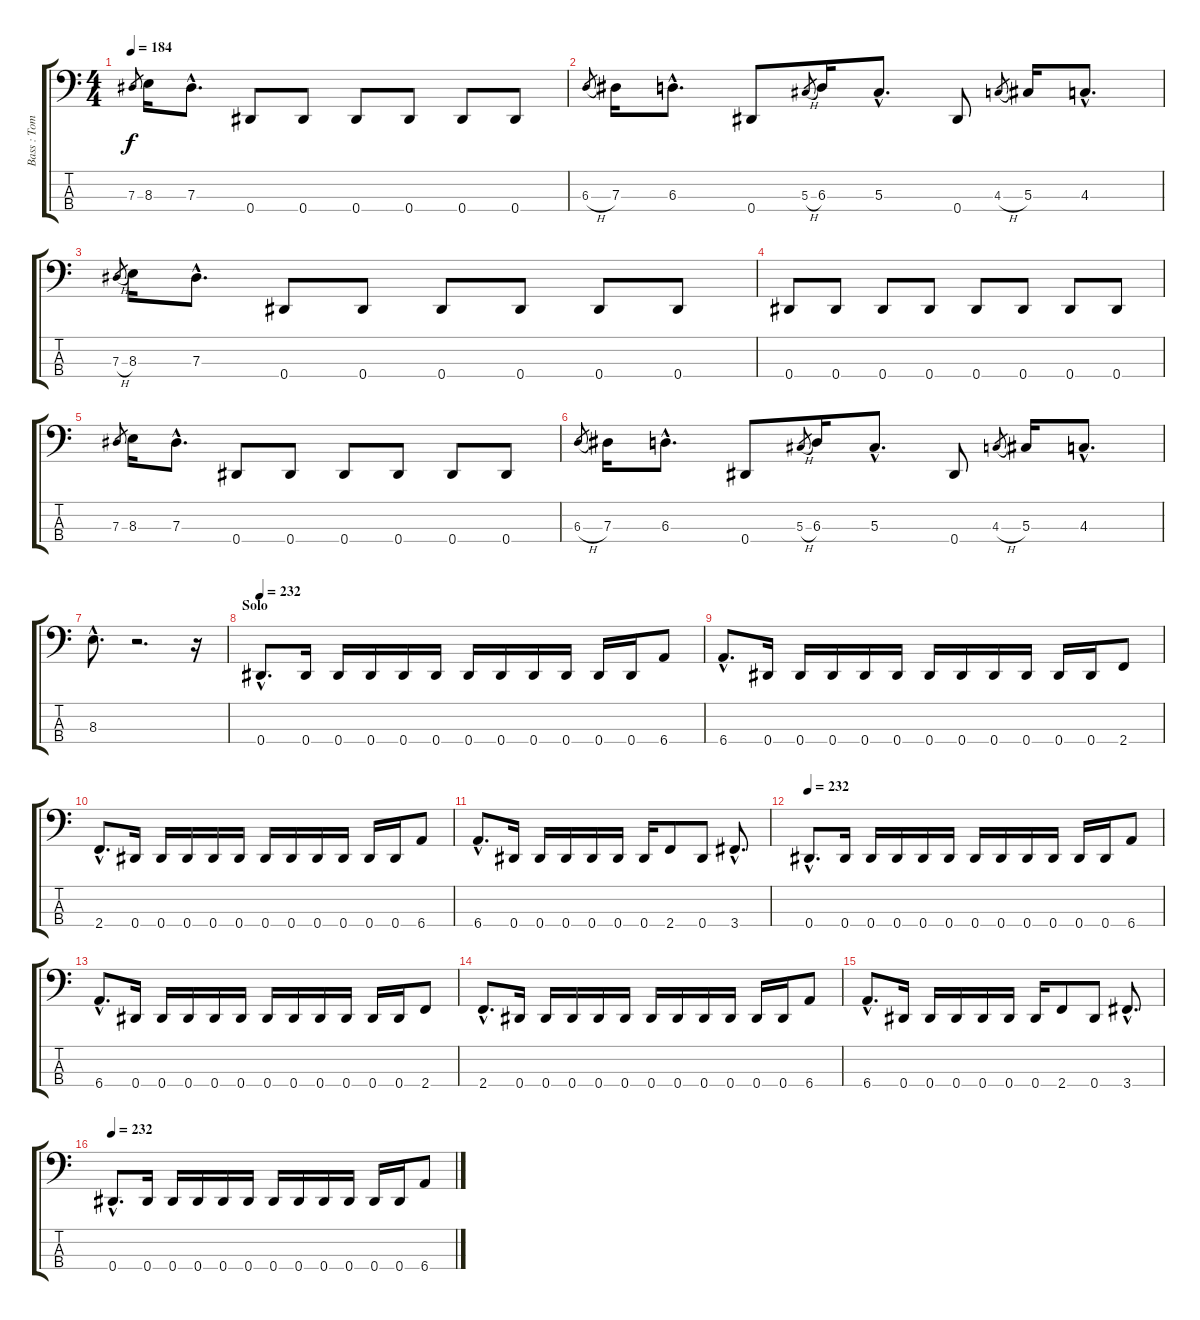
\track ("Bass : Tom Araya" "Bass : Tom") {instrument electricbasspick}
\staff {score tabs}
\tuning (Gb2 Db2 Ab1 Eb1) {hide}
\ts (4 4)
\tempo 184
\clef f4
\ks c
7.3.8{gr dy f} 8.3.16 7.3{hac}.8{d} 0.4.8 0.4.8 0.4.8 0.4.8 0.4.8 0.4.8 |
6.3{h}.8{gr} 7.3.16 6.3{hac}.8{d} 0.4.8 5.3{h}.8{gr} 6.3.16 5.3{hac}.8{d} 0.4.8 4.3{h}.8{gr} 5.3.16 4.3{hac}.8{d} |
7.3{h}.8{gr} 8.3.16 7.3{hac}.8{d} 0.4.8 0.4.8 0.4.8 0.4.8 0.4.8 0.4.8 |
0.4.8 0.4.8 0.4.8 0.4.8 0.4.8 0.4.8 0.4.8 0.4.8 |
7.3.8{gr} 8.3.16 7.3{hac}.8{d} 0.4.8 0.4.8 0.4.8 0.4.8 0.4.8 0.4.8 |
6.3{h}.8{gr} 7.3.16 6.3{hac}.8{d} 0.4.8 5.3{h}.8{gr} 6.3.16 5.3{hac}.8{d} 0.4.8 4.3{h}.8{gr} 5.3.16 4.3{hac}.8{d} |
8.3{hac}.8{d} r.2{d} r.16 |
\section ("" "Solo")
\tempo 232
0.4{hac}.8{d} 0.4.16 0.4.16 0.4.16 0.4.16 0.4.16 0.4.16 0.4.16 0.4.16 0.4.16 0.4.16 0.4.16 6.4.8 |
6.4{hac}.8{d} 0.4.16 0.4.16 0.4.16 0.4.16 0.4.16 0.4.16 0.4.16 0.4.16 0.4.16 0.4.16 0.4.16 2.4.8 |
2.4{hac}.8{d} 0.4.16 0.4.16 0.4.16 0.4.16 0.4.16 0.4.16 0.4.16 0.4.16 0.4.16 0.4.16 0.4.16 6.4.8 |
6.4{hac}.8{d} 0.4.16 0.4.16 0.4.16 0.4.16 0.4.16 0.4.16 2.4.8 0.4.8 3.4{hac}.8{d} |
\tempo 232
0.4{hac}.8{d} 0.4.16 0.4.16 0.4.16 0.4.16 0.4.16 0.4.16 0.4.16 0.4.16 0.4.16 0.4.16 0.4.16 6.4.8 |
6.4{hac}.8{d} 0.4.16 0.4.16 0.4.16 0.4.16 0.4.16 0.4.16 0.4.16 0.4.16 0.4.16 0.4.16 0.4.16 2.4.8 |
2.4{hac}.8{d} 0.4.16 0.4.16 0.4.16 0.4.16 0.4.16 0.4.16 0.4.16 0.4.16 0.4.16 0.4.16 0.4.16 6.4.8 |
6.4{hac}.8{d} 0.4.16 0.4.16 0.4.16 0.4.16 0.4.16 0.4.16 2.4.8 0.4.8 3.4{hac}.8{d} |
\tempo 232
0.4{hac}.8{d} 0.4.16 0.4.16 0.4.16 0.4.16 0.4.16 0.4.16 0.4.16 0.4.16 0.4.16 0.4.16 0.4.16 6.4.8
